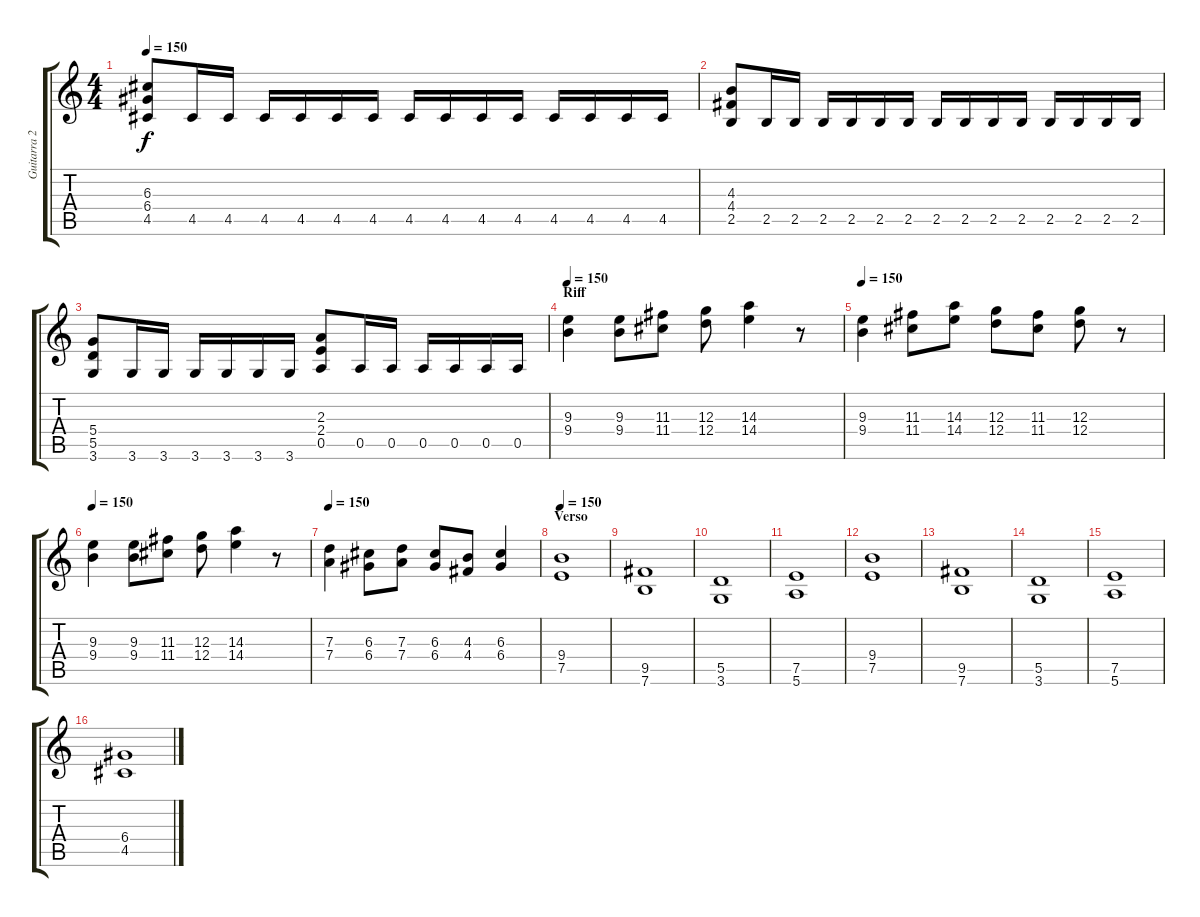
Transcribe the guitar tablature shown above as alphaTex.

\track ("Guitarra 2" "Guitarra 2") {instrument overdrivenguitar}
\staff {score tabs}
\tuning (E4 B3 G3 D3 A2 E2) {hide}
\ts (4 4)
\tempo 150
\clef g2
\ks c
(6.3 6.4 4.5).8{dy f} 4.5.16 4.5.16 4.5.16 4.5.16 4.5.16 4.5.16 4.5.16 4.5.16 4.5.16 4.5.16 4.5.16 4.5.16 4.5.16 4.5.16 |
(4.3 4.4 2.5).8 2.5.16 2.5.16 2.5.16 2.5.16 2.5.16 2.5.16 2.5.16 2.5.16 2.5.16 2.5.16 2.5.16 2.5.16 2.5.16 2.5.16 |
(5.4 5.5 3.6).8 3.6.16 3.6.16 3.6.16 3.6.16 3.6.16 3.6.16 (2.3 2.4 0.5).8 0.5.16 0.5.16 0.5.16 0.5.16 0.5.16 0.5.16 |
\section ("" "Riff")
\tempo 150
(9.3 9.4).4 (9.3 9.4).8 (11.3 11.4).8 (12.3 12.4).8 (14.3 14.4).4 r.8 |
\tempo 150
(9.3 9.4).4 (11.3 11.4).8 (14.3 14.4).8 (12.3 12.4).8 (11.3 11.4).8 (12.3 12.4).8 r.8 |
\tempo 150
(9.3 9.4).4 (9.3 9.4).8 (11.3 11.4).8 (12.3 12.4).8 (14.3 14.4).4 r.8 |
\tempo 150
(7.3 7.4).4 (6.3 6.4).8 (7.3 7.4).8 (6.3 6.4).8 (4.3 4.4).8 (6.3 6.4).4 |
\section ("" "Verso")
\tempo 150
(9.4 7.5).1{volume 11} |
(9.5 7.6).1 |
(5.5 3.6).1 |
(7.5 5.6).1 |
(9.4 7.5).1 |
(9.5 7.6).1 |
(5.5 3.6).1 |
(7.5 5.6).1 |
(6.4 4.5).1
